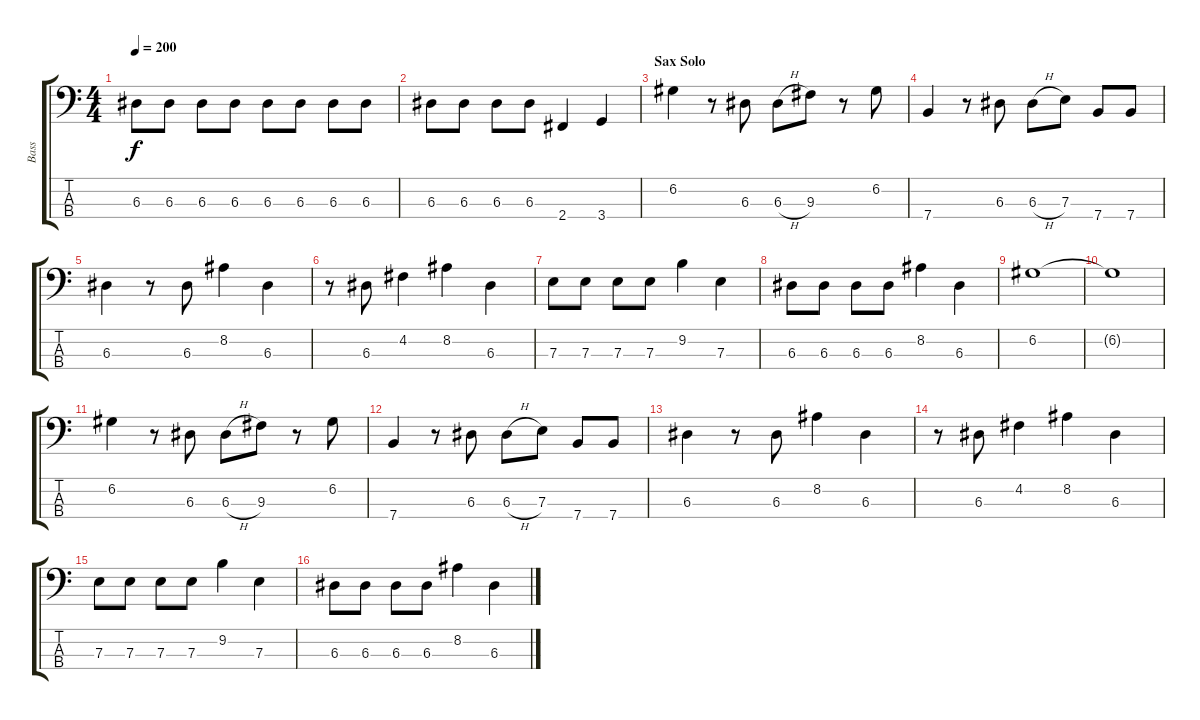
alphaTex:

\track ("Bass" "Bass") {instrument electricbassfinger}
\staff {score tabs}
\tuning (G2 D2 A1 E1) {hide}
\ts (4 4)
\tempo 200
\clef f4
\ks c
6.3.8{dy f} 6.3.8 6.3.8 6.3.8 6.3.8 6.3.8 6.3.8 6.3.8 |
6.3.8 6.3.8 6.3.8 6.3.8 2.4.4 3.4.4 |
\section ("" "Sax Solo")
6.2.4 r.8 6.3.8 6.3{h}.8 9.3.8 r.8 6.2.8 |
7.4.4 r.8 6.3.8 6.3{h}.8 7.3.8 7.4.8 7.4.8 |
6.3.4 r.8 6.3.8 8.2.4 6.3.4 |
r.8 6.3.8 4.2.4 8.2.4 6.3.4 |
7.3.8 7.3.8 7.3.8 7.3.8 9.2.4 7.3.4 |
6.3.8 6.3.8 6.3.8 6.3.8 8.2.4 6.3.4 |
6.2.1 |
6.2{t}.1 |
6.2.4 r.8 6.3.8 6.3{h}.8 9.3.8 r.8 6.2.8 |
7.4.4 r.8 6.3.8 6.3{h}.8 7.3.8 7.4.8 7.4.8 |
6.3.4 r.8 6.3.8 8.2.4 6.3.4 |
r.8 6.3.8 4.2.4 8.2.4 6.3.4 |
7.3.8 7.3.8 7.3.8 7.3.8 9.2.4 7.3.4 |
6.3.8 6.3.8 6.3.8 6.3.8 8.2.4 6.3.4
